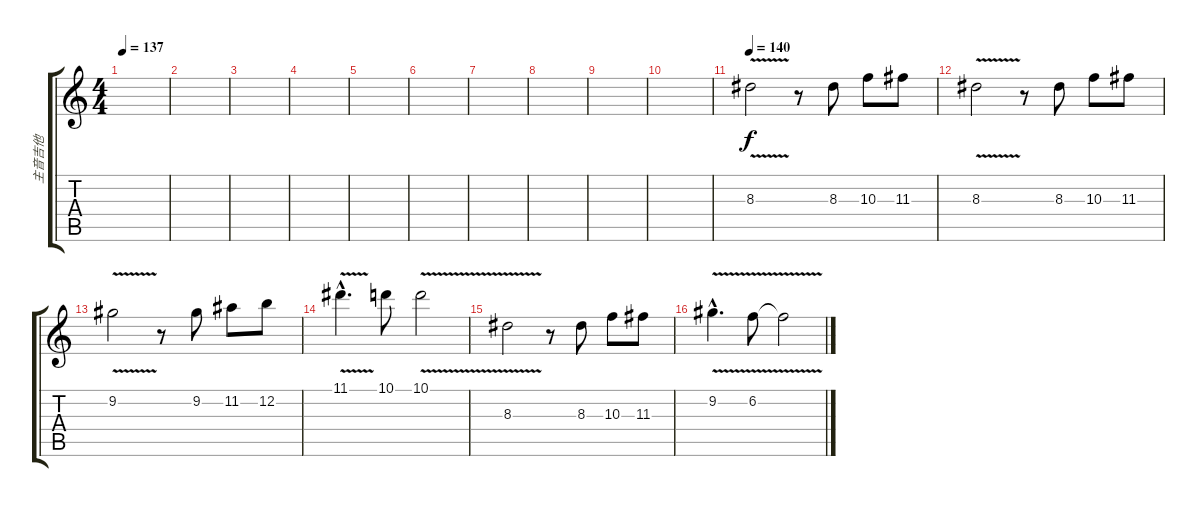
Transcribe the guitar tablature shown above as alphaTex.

\track ("主音吉他" "主音吉他") {instrument overdrivenguitar}
\staff {score tabs}
\tuning (E4 B3 G3 D3 A2 E2) {hide}
\ts (4 4)
\tempo 137
\clef g2
\ks c
|
|
|
|
|
|
|
|
|
|
\tempo 140
8.3{v}.2{volume 16 balance 8 instrument overdrivenguitar} r.8 8.3.8 10.3.8 11.3.8 |
8.3{v}.2 r.8 8.3.8 10.3.8 11.3.8 |
9.2{v}.2 r.8 9.2.8 11.2.8 12.2.8 |
11.1{v hac}.4{d} 10.1.8 10.1{v}.2 |
8.3{v}.2 r.8 8.3.8 10.3.8 11.3.8 |
9.2{v hac}.4{d} 6.2{v}.8 6.2{t}.2
